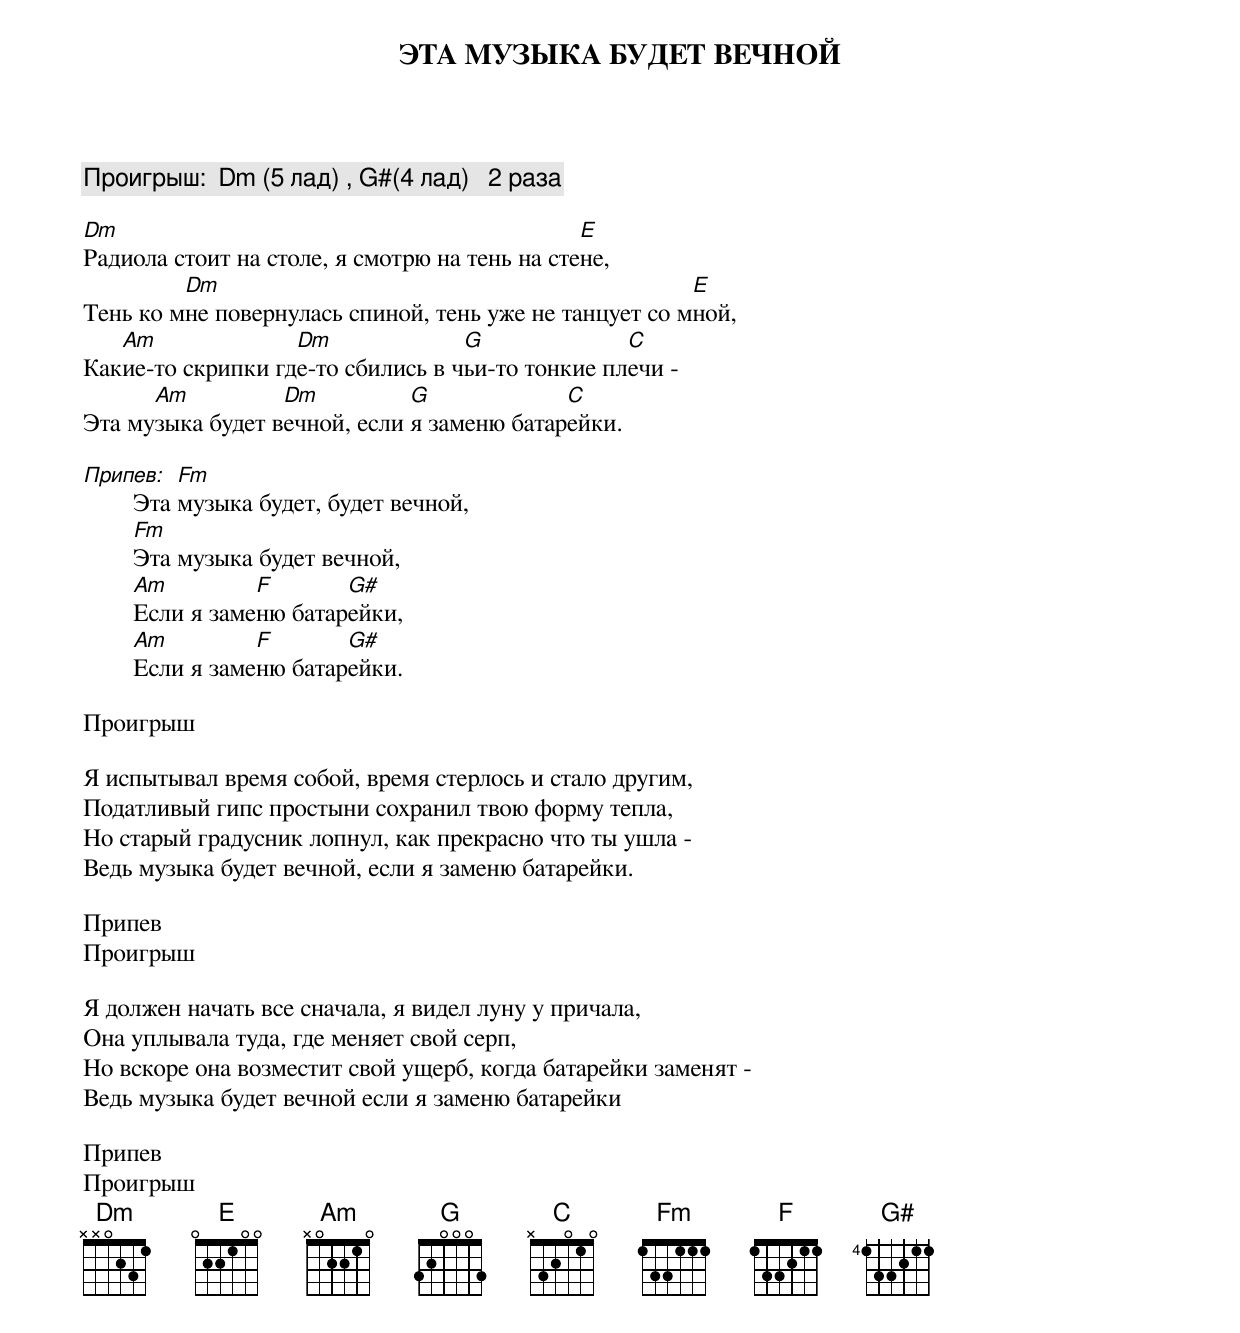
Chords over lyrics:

ЭТА МУЗЫКА БУДЕТ ВЕЧHОЙ

Проигрыш:  Dm (5 лад) , G#(4 лад)   2 раза

Dm                                             E
Радиола стоит на столе, я смотрю на тень на стене,
         Dm                                             E
Тень ко мне повернулась спиной, тень уже не танцует со мной,
   Am              Dm              G              C
Какие-то скрипки где-то сбились в чьи-то тонкие плечи -
      Am          Dm          G             C
Эта музыка будет вечной, если я заменю батарейки.

Припев:     Fm
        Эта музыка будет, будет вечной,
        Fm
        Эта музыка будет вечной,
        Am         F       G#
        Если я заменю батарейки,
        Am         F       G#
        Если я заменю батарейки.

Проигрыш

Я испытывал время собой, время стерлось и стало другим,
Податливый гипс простыни сохранил твою форму тепла,
Hо старый градусник лопнул, как прекрасно что ты ушла -
Ведь музыка будет вечной, если я заменю батарейки.

Припев
Проигрыш

Я должен начать все сначала, я видел луну у причала,
Она уплывала туда, где меняет свой серп,
Hо вскоре она возместит свой ущерб, когда батарейки заменят -
Ведь музыка будет вечной если я заменю батарейки

Припев
Проигрыш
